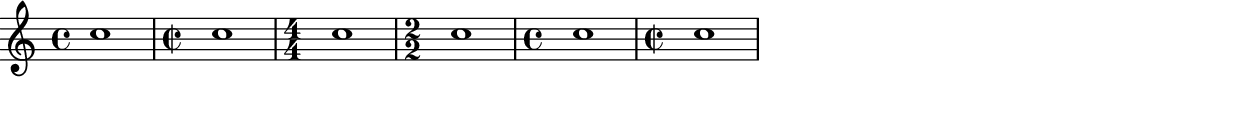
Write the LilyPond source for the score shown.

%% Generated by lilypond-book
%% Options: [exampleindent=10.16\mm,indent=0\mm,line-width=160\mm,paper-height=845.047\pt,paper-width=597.508\pt,papersize='(cons (* 597.508 pt) (* 845.047 pt)),quote]
\include "lilypond-book-preamble.ly"


% ****************************************************************
% Start cut-&-pastable-section
% ****************************************************************

#(ly:set-option 'eps-box-padding 3.000000)



\paper {
  #(set-paper-size '(cons (* 597.508 pt) (* 845.047 pt)))
  indent = 0\mm
  line-width = 160\mm
  % offset the left padding, also add 1mm as lilypond creates cropped
  % images with a little space on the right
  line-width = #(- line-width (* mm  3.000000) (* mm 1))
  line-width = 160\mm - 2.0 * 10.16\mm
  % offset the left padding, also add 1mm as lilypond creates cropped
  % images with a little space on the right
  line-width = #(- line-width (* mm  3.000000) (* mm 1))
}

\layout {
  
}




% ****************************************************************
% ly snippet:
% ****************************************************************
\sourcefileline 1094
\relative c'' {
  % Estil predeterminat
  \time 4/4 c1
  \time 2/2 c1
  % Canvia a estil numèric
  \numericTimeSignature
  \time 4/4 c1
  \time 2/2 c1
  % Torna al estil predeterminat
  \defaultTimeSignature
  \time 4/4 c1
  \time 2/2 c1
}


% ****************************************************************
% end ly snippet
% ****************************************************************
